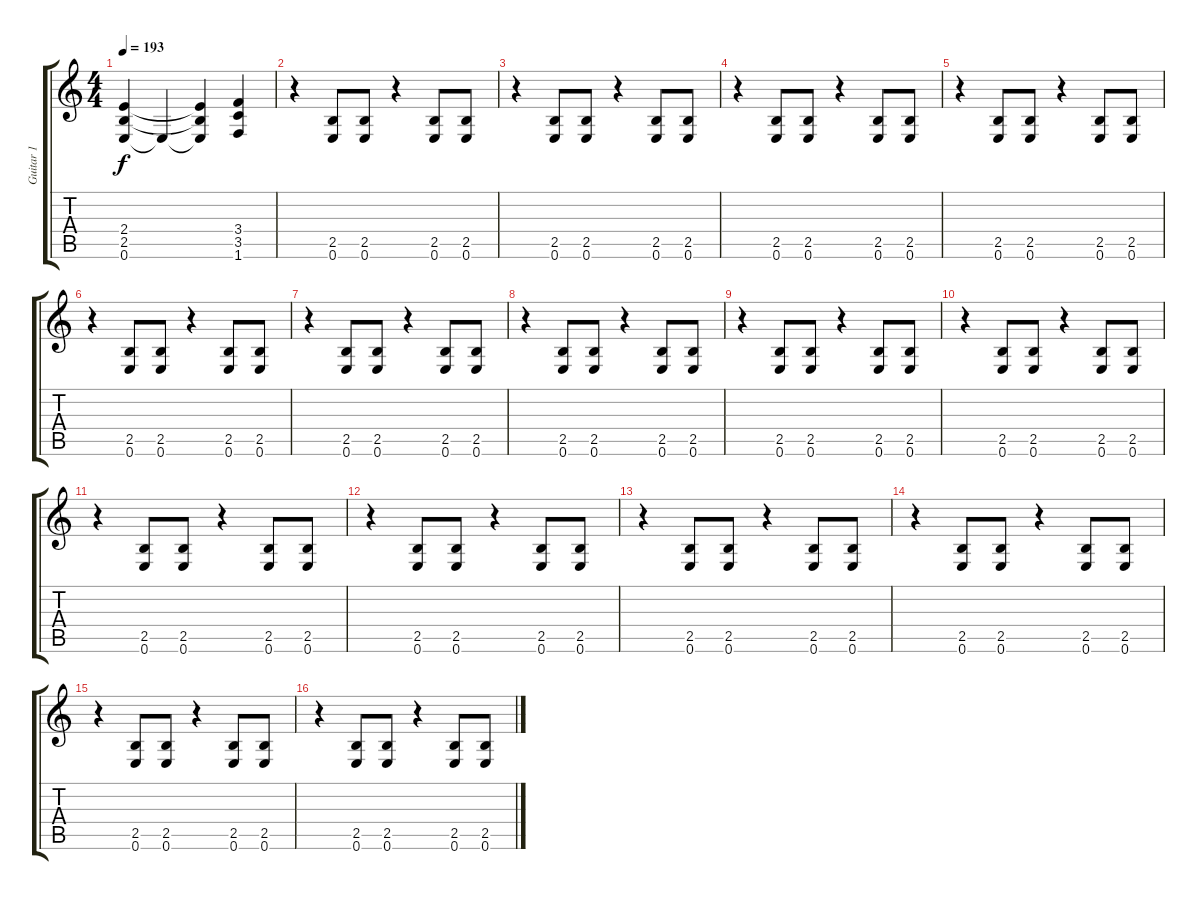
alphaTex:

\track ("Guitar 1" "Guitar 1") {instrument distortionguitar}
\staff {score tabs}
\tuning (E4 B3 G3 D3 A2 E2) {hide}
\ts (4 4)
\tempo 193
\clef g2
\ks c
(2.4{t} 2.5{t} 0.6{t}).4{dy f} 0.6{t}.4 (2.4{t} 2.5{t} 0.6{t}).4 (3.4 3.5 1.6).4 |
r.4 (2.5 0.6).8 (2.5 0.6).8 r.4 (2.5 0.6).8 (2.5 0.6).8 |
r.4 (2.5 0.6).8 (2.5 0.6).8 r.4 (2.5 0.6).8 (2.5 0.6).8 |
r.4 (2.5 0.6).8 (2.5 0.6).8 r.4 (2.5 0.6).8 (2.5 0.6).8 |
r.4 (2.5 0.6).8 (2.5 0.6).8 r.4 (2.5 0.6).8 (2.5 0.6).8 |
r.4 (2.5 0.6).8 (2.5 0.6).8 r.4 (2.5 0.6).8 (2.5 0.6).8 |
r.4 (2.5 0.6).8 (2.5 0.6).8 r.4 (2.5 0.6).8 (2.5 0.6).8 |
r.4 (2.5 0.6).8 (2.5 0.6).8 r.4 (2.5 0.6).8 (2.5 0.6).8 |
r.4 (2.5 0.6).8 (2.5 0.6).8 r.4 (2.5 0.6).8 (2.5 0.6).8 |
r.4 (2.5 0.6).8 (2.5 0.6).8 r.4 (2.5 0.6).8 (2.5 0.6).8 |
r.4 (2.5 0.6).8 (2.5 0.6).8 r.4 (2.5 0.6).8 (2.5 0.6).8 |
r.4 (2.5 0.6).8 (2.5 0.6).8 r.4 (2.5 0.6).8 (2.5 0.6).8 |
r.4 (2.5 0.6).8 (2.5 0.6).8 r.4 (2.5 0.6).8 (2.5 0.6).8 |
r.4 (2.5 0.6).8 (2.5 0.6).8 r.4 (2.5 0.6).8 (2.5 0.6).8 |
r.4 (2.5 0.6).8 (2.5 0.6).8 r.4 (2.5 0.6).8 (2.5 0.6).8 |
r.4 (2.5 0.6).8 (2.5 0.6).8 r.4 (2.5 0.6).8 (2.5 0.6).8
